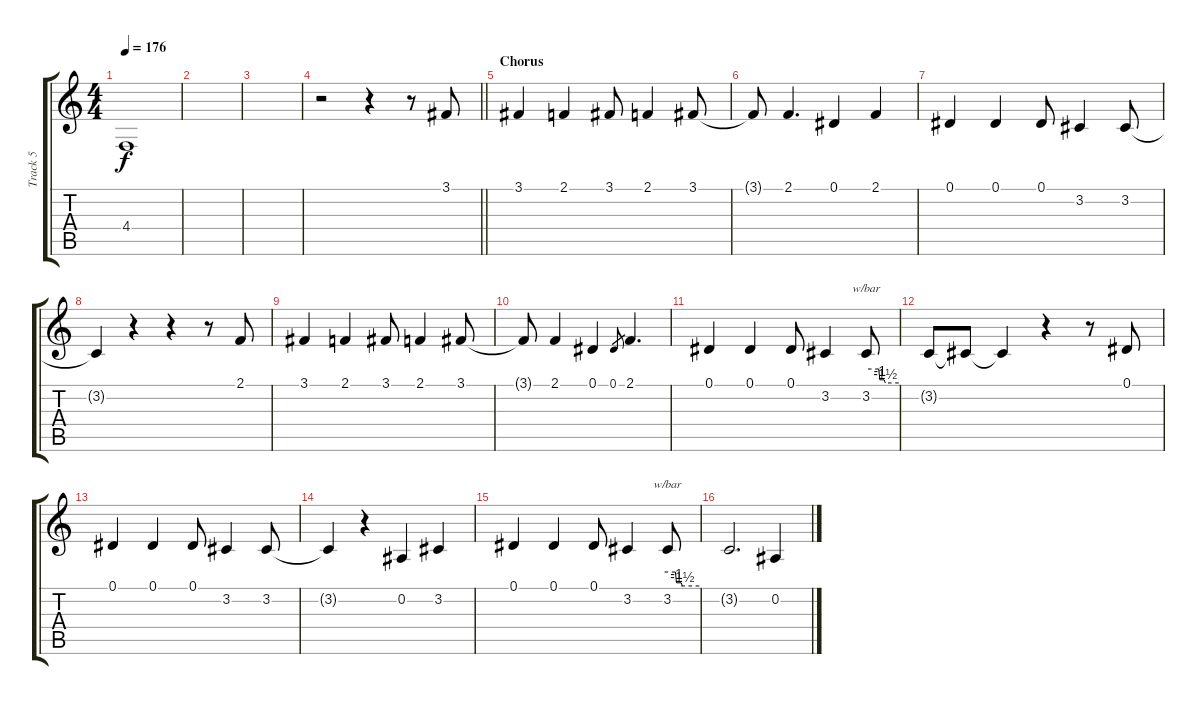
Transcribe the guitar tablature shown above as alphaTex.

\track ("Track 5" "Track 5") {instrument lead2sawtooth}
\staff {score tabs}
\tuning (Eb4 Bb3 Gb3 Db3 Ab2 Eb2) {hide}
\ts (4 4)
\tempo 176
\clef g2
\ks c
4.4{t}.1{dy f} |
|
|
\barLineRight lightlight
r.2 r.4 r.8 3.1.8 |
\section ("" "Chorus")
3.1.4 2.1.4 3.1.8 2.1.4 3.1.8 |
3.1{t}.8 2.1.4{d} 0.1.4 2.1.4 |
0.1.4 0.1.4 0.1.8 3.2.4 3.2.8 |
3.2{t}.4 r.4 r.4 r.8 2.1.8 |
3.1.4 2.1.4 3.1.8 2.1.4 3.1.8 |
3.1{t}.8 2.1.4 0.1.4 0.1.8{gr} 2.1.4{d} |
0.1.4 0.1.4 0.1.8 3.2.4 3.2.8{tbe (custom default 0 0 23 0 25 -4 33 -4 35 -6 60 -6)} |
3.2{t}.8 3.2{t}.8 3.2{t}.4 r.4 r.8 0.1.8 |
0.1.4 0.1.4 0.1.8 3.2.4 3.2.8 |
3.2{t}.4 r.4 0.2.4 3.2.4 |
0.1.4 0.1.4 0.1.8 3.2.4 3.2.8{tbe (custom default 0 0 15 0 17 -4 26 -4 28 -6 60 -6)} |
3.2{t}.2{d} 0.2.4
